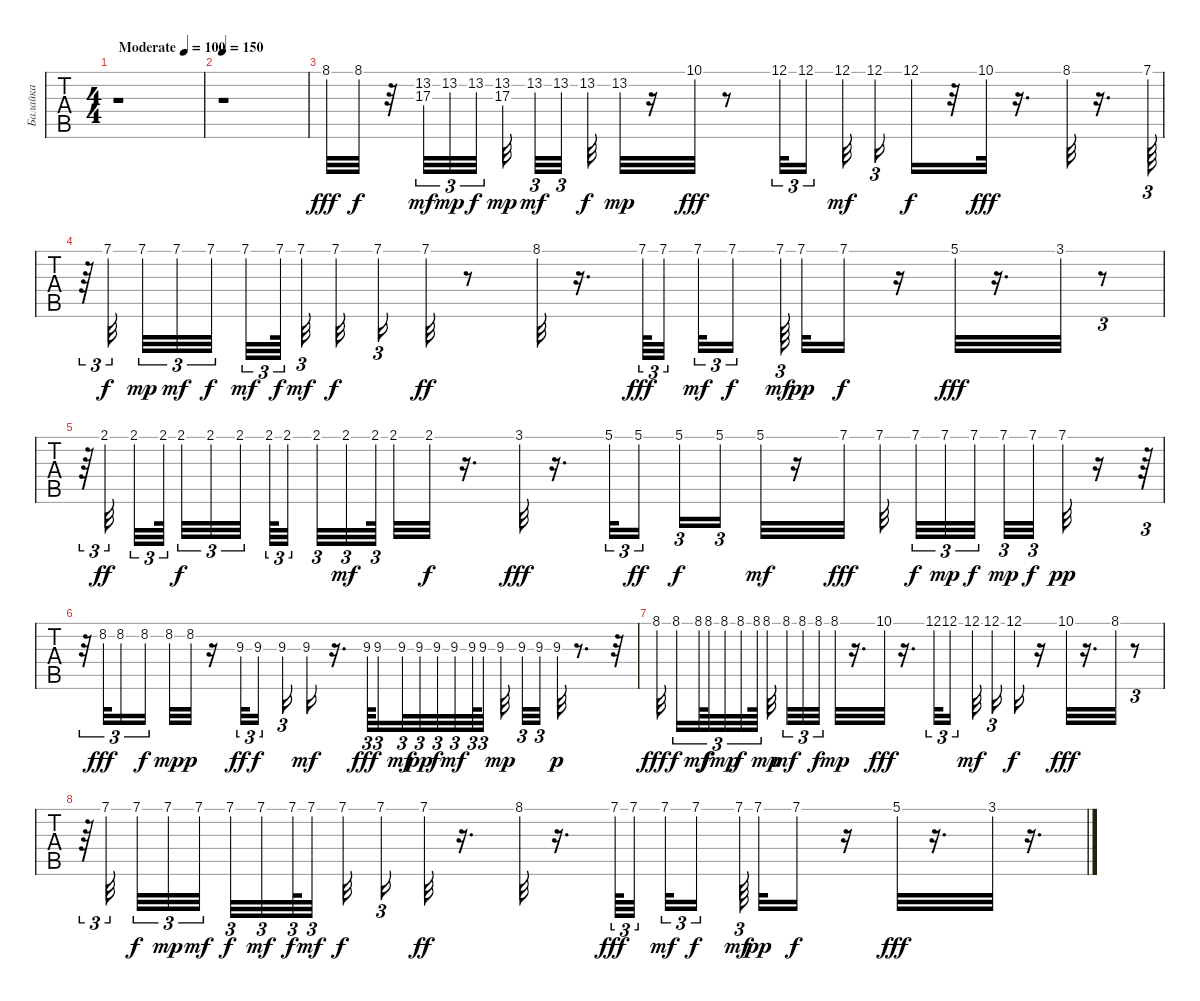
\track ("Балайка" "Балайка") {instrument distortionguitar}
\staff {tabs}
\tuning (E4 B3 G3 D3 A2 E2) {hide}
\ts (4 4)
\tempo (100 "Moderate")
\clef g2
\ks c
r.1{dy fff instrument distortionguitar} |
\tempo 150
r.1 |
8.1.32 8.1.32{dy f} r.32 (13.2 17.3).32{tu (3 2) dy mf} 13.2.32{tu (3 2) dy mp} 13.2.32{tu (3 2) dy f beam splitsecondary} (13.2 17.3).32{dy mp beam splitsecondary} 13.2.32{tu (3 2) dy mf} 13.2.32{tu (3 2) beam splitsecondary} 13.2.32{dy f} 13.2.32{dy mp} r.16 10.1.32{dy fff} r.8 12.1.32{tu (3 2)} 12.1.16{tu (3 2) beam splitsecondary} 12.1.32{dy mf beam splitsecondary} 12.1.16{tu (3 2)} 12.1.16{dy f} r.32 10.1.32{dy fff} r.16{d} 8.1.32 r.16{d} 7.1.64{tu (3 2)} |
r.64{tu (3 2)} 7.1.32{tu (3 2) dy f beam splitsecondary} 7.1.32{tu (3 2) dy mp} 7.1.32{tu (3 2) dy mf} 7.1.32{tu (3 2) dy f beam splitsecondary} 7.1.32{tu (3 2) dy mf} 7.1.64{tu (3 2) dy f beam splitsecondary} 7.1.32{tu (3 2) dy mf beam splitsecondary} 7.1.32{dy f beam splitsecondary} 7.1.16{tu (3 2)} 7.1.32{dy ff} r.8 8.1.32 r.16{d} 7.1.64{tu (3 2) dy fff} 7.1.32{tu (3 2) beam splitsecondary} 7.1.32{tu (3 2) dy mf} 7.1.16{tu (3 2) dy f beam splitsecondary} 7.1.64{tu (3 2) dy mf beam splitsecondary} 7.1.32{dy pp} 7.1.16{dy f} r.16 5.1.32{dy fff} r.16{d} 3.1.32 r.8{tu (3 2)} |
r.64{tu (3 2)} 2.1.32{tu (3 2) dy ff beam splitsecondary} 2.1.32{tu (3 2)} 2.1.64{tu (3 2) beam splitsecondary} 2.1.32{tu (3 2) dy f} 2.1.32{tu (3 2)} 2.1.32{tu (3 2) beam splitsecondary} 2.1.64{tu (3 2)} 2.1.32{tu (3 2) beam splitsecondary} 2.1.32{tu (3 2)} 2.1.32{tu (3 2) dy mf} 2.1.64{tu (3 2) beam splitsecondary} 2.1.32 2.1.32{dy f} r.16{d} 3.1.32{dy fff} r.16{d} 5.1.32{tu (3 2)} 5.1.16{tu (3 2) dy ff beam splitsecondary} 5.1.16{tu (3 2) dy f} 5.1.16{tu (3 2) beam splitsecondary} 5.1.32{dy mf} r.16 7.1.32{dy fff} 7.1.32{beam splitsecondary} 7.1.32{tu (3 2) dy f} 7.1.32{tu (3 2) dy mp} 7.1.32{tu (3 2) dy f beam splitsecondary} 7.1.32{tu (3 2) dy mp} 7.1.32{tu (3 2) dy f beam splitsecondary} 7.1.32{dy pp} r.16 r.64{tu (3 2)} |
r.32{tu (3 2)} 8.2.32{tu (3 2) dy fff} 8.2.16{tu (3 2)} 8.2.16{tu (3 2) dy f beam splitsecondary} 8.2.32{dy mp} 8.2.32{dy p} r.16 9.3.32{tu (3 2) dy ff} 9.3.16{tu (3 2) dy f beam splitsecondary} 9.3.16{tu (3 2)} 9.3.16{dy mf} r.16{d} 9.3.64{tu (3 2) dy fff} 9.3.16{tu (3 2)} 9.3.32{tu (3 2) dy mf} 9.3.32{tu (3 2) dy pp} 9.3.32{tu (3 2) dy f} 9.3.32{tu (3 2) dy mf} 9.3.64{tu (3 2)} 9.3.32{tu (3 2) beam splitsecondary} 9.3.32{dy mp beam splitsecondary} 9.3.32{tu (3 2)} 9.3.32{tu (3 2)} 9.3.32{dy p} r.8{d} r.32 |
8.1.32{dy fff beam splitsecondary} 8.1.16{tu (3 2) dy f} 8.1.64{tu (3 2) dy mf} 8.1.32{tu (3 2) dy f} 8.1.32{tu (3 2) dy mp} 8.1.32{tu (3 2) dy f} 8.1.64{tu (3 2) beam splitsecondary} 8.1.32{dy mp beam splitsecondary} 8.1.32{tu (3 2) dy mf} 8.1.32{tu (3 2)} 8.1.32{tu (3 2) dy f} 8.1.32{dy mp} r.16{d} 10.1.32{dy fff} r.16{d} 12.1.32{tu (3 2)} 12.1.16{tu (3 2) beam splitsecondary} 12.1.32{dy mf beam splitsecondary} 12.1.16{tu (3 2)} 12.1.16{dy f} r.16 10.1.32{dy fff} r.16{d} 8.1.32 r.8{tu (3 2)} |
r.64{tu (3 2)} 7.1.32{tu (3 2) beam splitsecondary} 7.1.32{tu (3 2) dy f} 7.1.32{tu (3 2) dy mp} 7.1.32{tu (3 2) dy mf beam splitsecondary} 7.1.32{tu (3 2) dy f} 7.1.32{tu (3 2) dy mf} 7.1.64{tu (3 2) dy f} 7.1.32{tu (3 2) dy mf beam splitsecondary} 7.1.32{dy f beam splitsecondary} 7.1.16{tu (3 2)} 7.1.32{dy ff} r.16{d} 8.1.32 r.16{d} 7.1.64{tu (3 2) dy fff} 7.1.32{tu (3 2) beam splitsecondary} 7.1.32{tu (3 2) dy mf} 7.1.16{tu (3 2) dy f beam splitsecondary} 7.1.64{tu (3 2) dy mf beam splitsecondary} 7.1.32{dy pp} 7.1.16{dy f} r.16 5.1.32{dy fff} r.16{d} 3.1.32 r.16{d}
